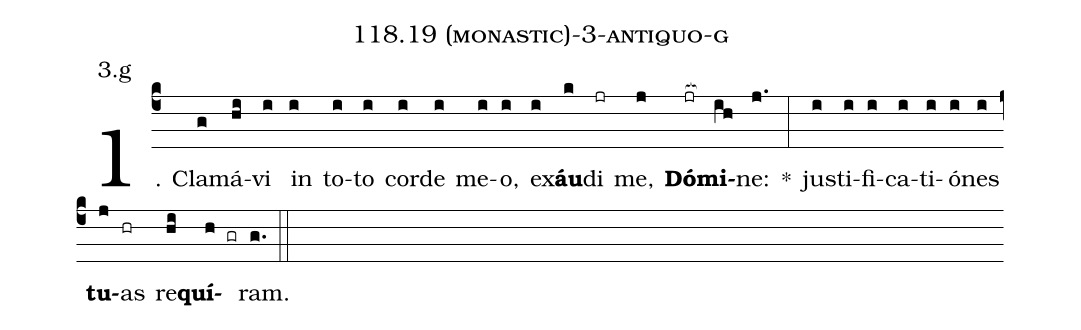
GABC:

name: 118.19 (monastic)-3-antiquo-g;
annotation: 3.g;
%%
(c4)1. Cla(g)má(hi)vi(i) in(i) to(i)to(i) cor(i)de(i) me(i)o,(i) ex(i)<b>áu</b>(k)di(jr) me,(j) <b>Dó</b>(jr[ocb:1{])<b>mi</b>(ih[ocb:0}])ne:(j.) *(:) jus(i)ti(i)fi(i)ca(i)ti(i)ó(i)nes(i) <b>tu</b>(j)as(hr) re(hi)<b>quí</b>(h gr)ram.(g.) (::)
